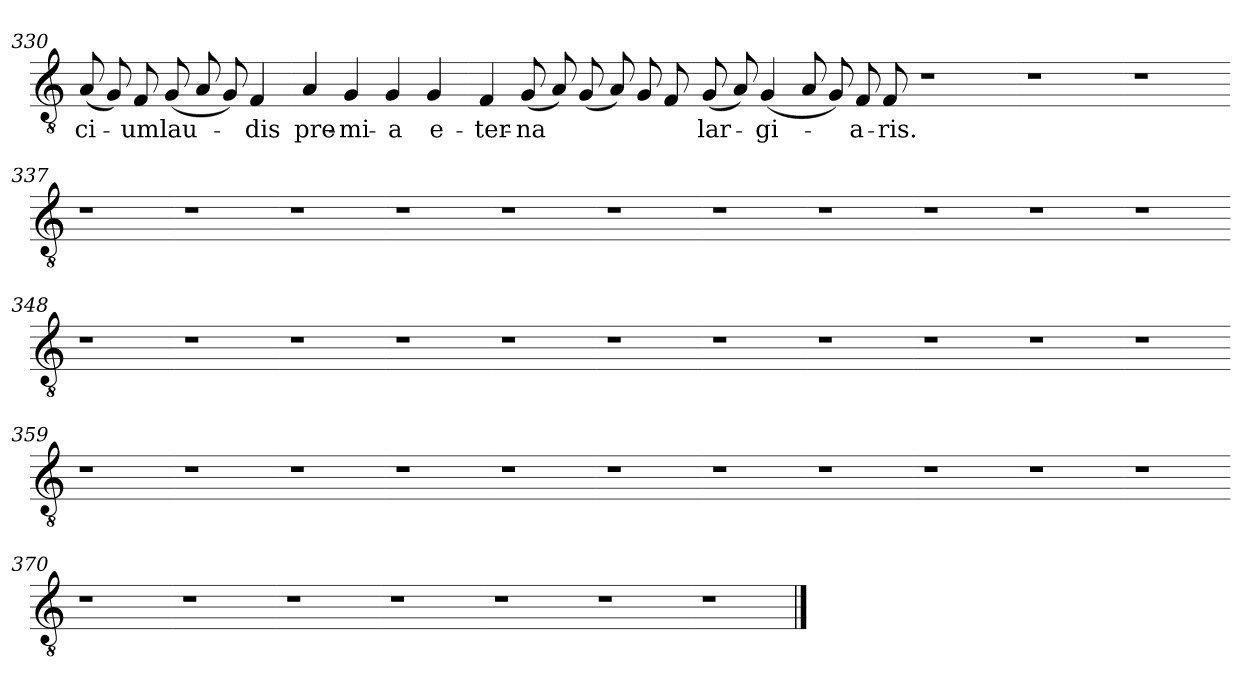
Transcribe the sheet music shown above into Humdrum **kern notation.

**kern	**text
*part1	*part1
*staff1	*staff1
*clefGv2	*
*k[]	*
=330	=330
(8A	-ci-
8G)	.
8F	-um
(8G	lau-
8A	.
8G)	.
4F	-dis
=331-	=331-
4A	pre-
4G	-mi-
4G	-a
4G	e-
=332-	=332-
4F	-ter-
(8G	-na
8A)	.
(8G	.
8A)	.
8G	.
8F	.
=333-	=333-
(8G	lar-
8A)	.
(4G	-gi-
8A	.
8G)	.
8F	-a-
8F	-ris.
=334-	=334-
1r	.
=335-	=335-
1r	.
=336-	=336-
1r	.
=337-	=337-
1r	.
=338-	=338-
1r	.
=339-	=339-
1r	.
=340-	=340-
1r	.
=341-	=341-
1r	.
=342-	=342-
1r	.
=343-	=343-
1r	.
=344-	=344-
1r	.
=345-	=345-
1r	.
=346-	=346-
1r	.
=347-	=347-
1r	.
=348-	=348-
1r	.
=349-	=349-
1r	.
=350-	=350-
1r	.
=351-	=351-
1r	.
=352-	=352-
1r	.
=353-	=353-
1r	.
=354-	=354-
1r	.
=355-	=355-
1r	.
=356-	=356-
1r	.
=357-	=357-
1r	.
=358-	=358-
1r	.
=359-	=359-
1r	.
=360-	=360-
1r	.
=361-	=361-
1r	.
=362-	=362-
1r	.
=363-	=363-
1r	.
=364-	=364-
1r	.
=365-	=365-
1r	.
=366-	=366-
1r	.
=367-	=367-
1r	.
=368-	=368-
1r	.
=369-	=369-
1r	.
=370-	=370-
1r	.
=371-	=371-
1r	.
=372-	=372-
1r	.
=373-	=373-
1r	.
=374-	=374-
1r	.
=375-	=375-
1r	.
=376-	=376-
1r	.
==	==
*-	*-
